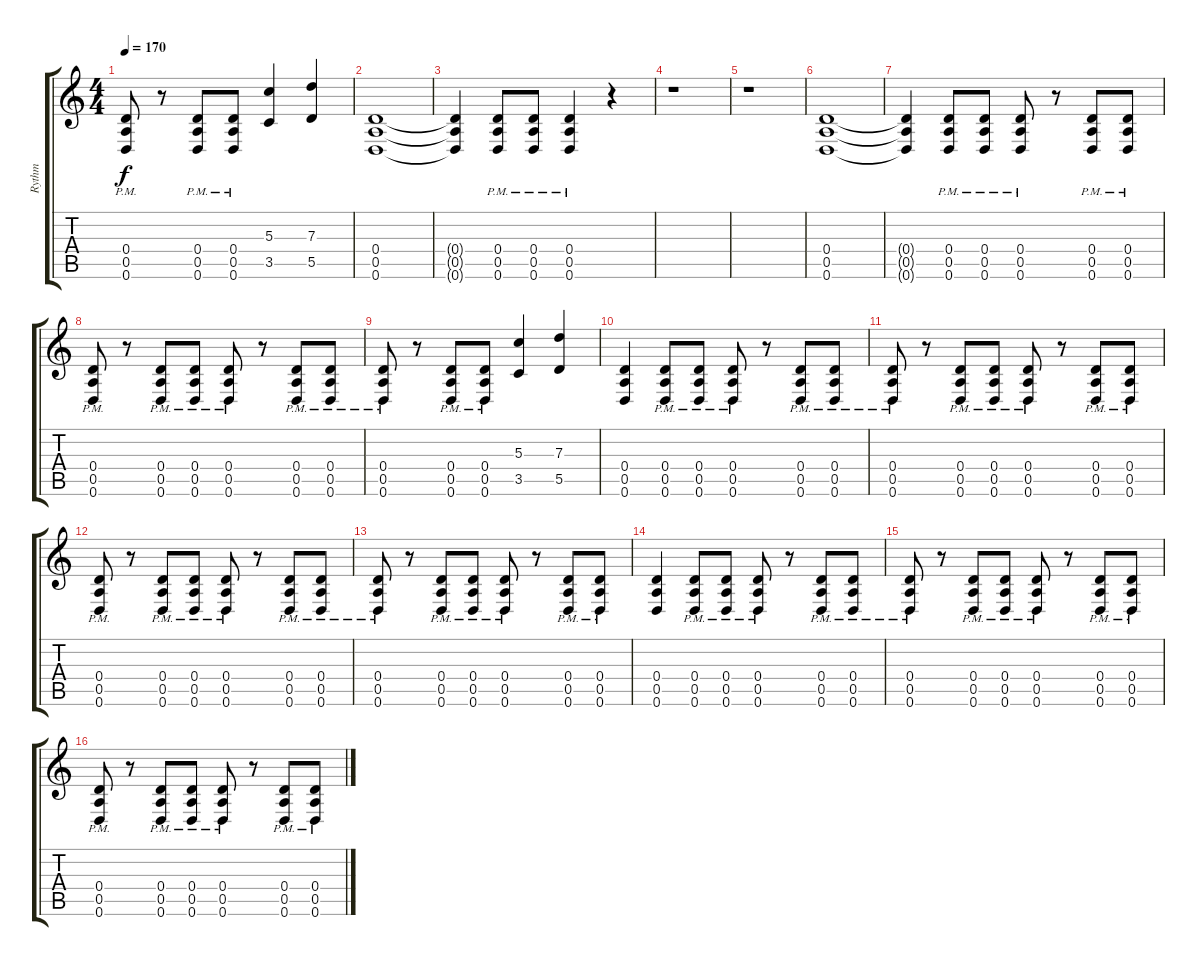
\track ("Rythm" "Rythm") {instrument distortionguitar}
\staff {score tabs}
\tuning (E4 B3 G3 D3 A2 D2) {hide}
\ts (4 4)
\tempo 170
\clef g2
\ks c
(0.4{pm} 0.5{pm} 0.6{pm}).8{dy f} r.8 (0.4{pm} 0.5{pm} 0.6{pm}).8 (0.4{pm} 0.5{pm} 0.6{pm}).8 (5.3 3.5).4 (7.3 5.5).4 |
(0.4 0.5 0.6).1 |
(0.4{t} 0.5{t} 0.6{t}).4 (0.4{pm} 0.5{pm} 0.6{pm}).8 (0.4{pm} 0.5{pm} 0.6{pm}).8 (0.4{pm} 0.5{pm} 0.6{pm}).4 r.4 |
r.1 |
r.1 |
(0.4 0.5 0.6).1 |
(0.4{t} 0.5{t} 0.6{t}).4 (0.4{pm} 0.5{pm} 0.6{pm}).8 (0.4{pm} 0.5{pm} 0.6{pm}).8 (0.4{pm} 0.5{pm} 0.6{pm}).8 r.8 (0.4{pm} 0.5{pm} 0.6{pm}).8 (0.4{pm} 0.5{pm} 0.6{pm}).8 |
(0.4{pm} 0.5{pm} 0.6{pm}).8 r.8 (0.4{pm} 0.5{pm} 0.6{pm}).8 (0.4{pm} 0.5{pm} 0.6{pm}).8 (0.4{pm} 0.5{pm} 0.6{pm}).8 r.8 (0.4{pm} 0.5{pm} 0.6{pm}).8 (0.4{pm} 0.5{pm} 0.6{pm}).8 |
(0.4{pm} 0.5{pm} 0.6{pm}).8 r.8 (0.4{pm} 0.5{pm} 0.6{pm}).8 (0.4{pm} 0.5{pm} 0.6{pm}).8 (5.3 3.5).4 (7.3 5.5).4 |
(0.4 0.5 0.6).4 (0.4{pm} 0.5{pm} 0.6{pm}).8 (0.4{pm} 0.5{pm} 0.6{pm}).8 (0.4{pm} 0.5{pm} 0.6{pm}).8 r.8 (0.4{pm} 0.5{pm} 0.6{pm}).8 (0.4{pm} 0.5{pm} 0.6{pm}).8 |
(0.4{pm} 0.5{pm} 0.6{pm}).8 r.8 (0.4{pm} 0.5{pm} 0.6{pm}).8 (0.4{pm} 0.5{pm} 0.6{pm}).8 (0.4{pm} 0.5{pm} 0.6{pm}).8 r.8 (0.4{pm} 0.5{pm} 0.6{pm}).8 (0.4{pm} 0.5{pm} 0.6{pm}).8 |
(0.4{pm} 0.5{pm} 0.6{pm}).8 r.8 (0.4{pm} 0.5{pm} 0.6{pm}).8 (0.4{pm} 0.5{pm} 0.6{pm}).8 (0.4{pm} 0.5{pm} 0.6{pm}).8 r.8 (0.4{pm} 0.5{pm} 0.6{pm}).8 (0.4{pm} 0.5{pm} 0.6{pm}).8 |
(0.4{pm} 0.5{pm} 0.6{pm}).8 r.8 (0.4{pm} 0.5{pm} 0.6{pm}).8 (0.4{pm} 0.5{pm} 0.6{pm}).8 (0.4{pm} 0.5{pm} 0.6{pm}).8 r.8 (0.4{pm} 0.5{pm} 0.6{pm}).8 (0.4{pm} 0.5{pm} 0.6{pm}).8 |
(0.4 0.5 0.6).4 (0.4{pm} 0.5{pm} 0.6{pm}).8 (0.4{pm} 0.5{pm} 0.6{pm}).8 (0.4{pm} 0.5{pm} 0.6{pm}).8 r.8 (0.4{pm} 0.5{pm} 0.6{pm}).8 (0.4{pm} 0.5{pm} 0.6{pm}).8 |
(0.4{pm} 0.5{pm} 0.6{pm}).8 r.8 (0.4{pm} 0.5{pm} 0.6{pm}).8 (0.4{pm} 0.5{pm} 0.6{pm}).8 (0.4{pm} 0.5{pm} 0.6{pm}).8 r.8 (0.4{pm} 0.5{pm} 0.6{pm}).8 (0.4{pm} 0.5{pm} 0.6{pm}).8 |
(0.4{pm} 0.5{pm} 0.6{pm}).8 r.8 (0.4{pm} 0.5{pm} 0.6{pm}).8 (0.4{pm} 0.5{pm} 0.6{pm}).8 (0.4{pm} 0.5{pm} 0.6{pm}).8 r.8 (0.4{pm} 0.5{pm} 0.6{pm}).8 (0.4{pm} 0.5{pm} 0.6{pm}).8
